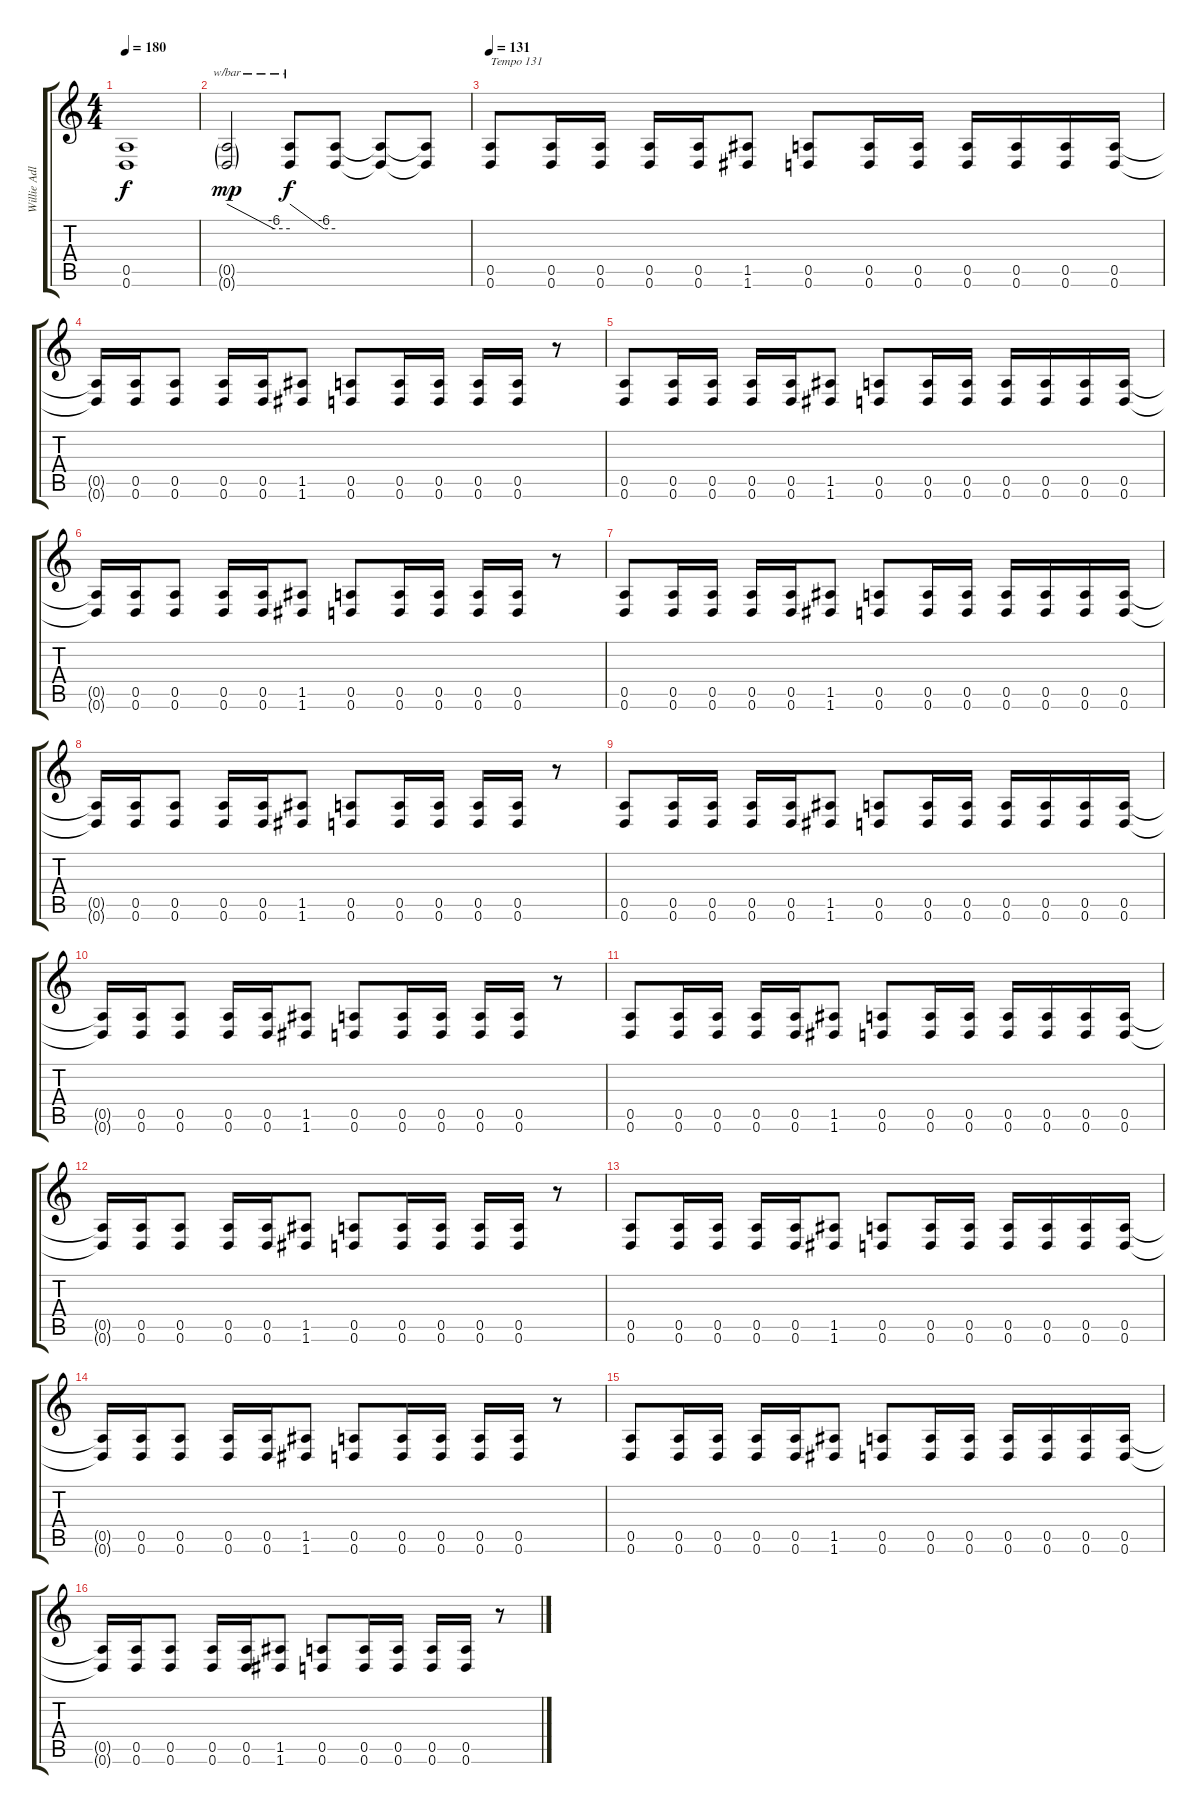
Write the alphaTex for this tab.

\track ("Willie Adler" "Willie Adl") {instrument distortionguitar}
\staff {score tabs}
\tuning (E4 B3 G3 D3 A2 D2) {hide}
\ts (4 4)
\tempo 180
\clef g2
\ks c
(0.5{t} 0.6{t}).1{dy f} |
(0.5{g} 0.6{g}).2{tbe (custom default 0 0 45 -24 60 -24) dy mp} (0.5{t} 0.6{t}).8{tbe (custom default 0 0 45 -24 60 -24) dy f} (0.5{t} 0.6{t}).8 (0.5{t} 0.6{t}).8 (0.5{t} 0.6{t}).8 |
\tempo 131
(0.5 0.6).8{txt "Tempo 131"} (0.5 0.6).16 (0.5 0.6).16 (0.5 0.6).16 (0.5 0.6).16 (1.5 1.6).8 (0.5 0.6).8 (0.5 0.6).16 (0.5 0.6).16 (0.5 0.6).16 (0.5 0.6).16 (0.5 0.6).16 (0.5 0.6).16 |
(0.5{t} 0.6{t}).16 (0.5 0.6).16 (0.5 0.6).8 (0.5 0.6).16 (0.5 0.6).16 (1.5 1.6).8 (0.5 0.6).8 (0.5 0.6).16 (0.5 0.6).16 (0.5 0.6).16 (0.5 0.6).16 r.8 |
(0.5 0.6).8 (0.5 0.6).16 (0.5 0.6).16 (0.5 0.6).16 (0.5 0.6).16 (1.5 1.6).8 (0.5 0.6).8 (0.5 0.6).16 (0.5 0.6).16 (0.5 0.6).16 (0.5 0.6).16 (0.5 0.6).16 (0.5 0.6).16 |
(0.5{t} 0.6{t}).16 (0.5 0.6).16 (0.5 0.6).8 (0.5 0.6).16 (0.5 0.6).16 (1.5 1.6).8 (0.5 0.6).8 (0.5 0.6).16 (0.5 0.6).16 (0.5 0.6).16 (0.5 0.6).16 r.8 |
(0.5 0.6).8 (0.5 0.6).16 (0.5 0.6).16 (0.5 0.6).16 (0.5 0.6).16 (1.5 1.6).8 (0.5 0.6).8 (0.5 0.6).16 (0.5 0.6).16 (0.5 0.6).16 (0.5 0.6).16 (0.5 0.6).16 (0.5 0.6).16 |
(0.5{t} 0.6{t}).16 (0.5 0.6).16 (0.5 0.6).8 (0.5 0.6).16 (0.5 0.6).16 (1.5 1.6).8 (0.5 0.6).8 (0.5 0.6).16 (0.5 0.6).16 (0.5 0.6).16 (0.5 0.6).16 r.8 |
(0.5 0.6).8 (0.5 0.6).16 (0.5 0.6).16 (0.5 0.6).16 (0.5 0.6).16 (1.5 1.6).8 (0.5 0.6).8 (0.5 0.6).16 (0.5 0.6).16 (0.5 0.6).16 (0.5 0.6).16 (0.5 0.6).16 (0.5 0.6).16 |
(0.5{t} 0.6{t}).16 (0.5 0.6).16 (0.5 0.6).8 (0.5 0.6).16 (0.5 0.6).16 (1.5 1.6).8 (0.5 0.6).8 (0.5 0.6).16 (0.5 0.6).16 (0.5 0.6).16 (0.5 0.6).16 r.8 |
(0.5 0.6).8 (0.5 0.6).16 (0.5 0.6).16 (0.5 0.6).16 (0.5 0.6).16 (1.5 1.6).8 (0.5 0.6).8 (0.5 0.6).16 (0.5 0.6).16 (0.5 0.6).16 (0.5 0.6).16 (0.5 0.6).16 (0.5 0.6).16 |
(0.5{t} 0.6{t}).16 (0.5 0.6).16 (0.5 0.6).8 (0.5 0.6).16 (0.5 0.6).16 (1.5 1.6).8 (0.5 0.6).8 (0.5 0.6).16 (0.5 0.6).16 (0.5 0.6).16 (0.5 0.6).16 r.8 |
(0.5 0.6).8 (0.5 0.6).16 (0.5 0.6).16 (0.5 0.6).16 (0.5 0.6).16 (1.5 1.6).8 (0.5 0.6).8 (0.5 0.6).16 (0.5 0.6).16 (0.5 0.6).16 (0.5 0.6).16 (0.5 0.6).16 (0.5 0.6).16 |
(0.5{t} 0.6{t}).16 (0.5 0.6).16 (0.5 0.6).8 (0.5 0.6).16 (0.5 0.6).16 (1.5 1.6).8 (0.5 0.6).8 (0.5 0.6).16 (0.5 0.6).16 (0.5 0.6).16 (0.5 0.6).16 r.8 |
(0.5 0.6).8 (0.5 0.6).16 (0.5 0.6).16 (0.5 0.6).16 (0.5 0.6).16 (1.5 1.6).8 (0.5 0.6).8 (0.5 0.6).16 (0.5 0.6).16 (0.5 0.6).16 (0.5 0.6).16 (0.5 0.6).16 (0.5 0.6).16 |
(0.5{t} 0.6{t}).16 (0.5 0.6).16 (0.5 0.6).8 (0.5 0.6).16 (0.5 0.6).16 (1.5 1.6).8 (0.5 0.6).8 (0.5 0.6).16 (0.5 0.6).16 (0.5 0.6).16 (0.5 0.6).16 r.8
